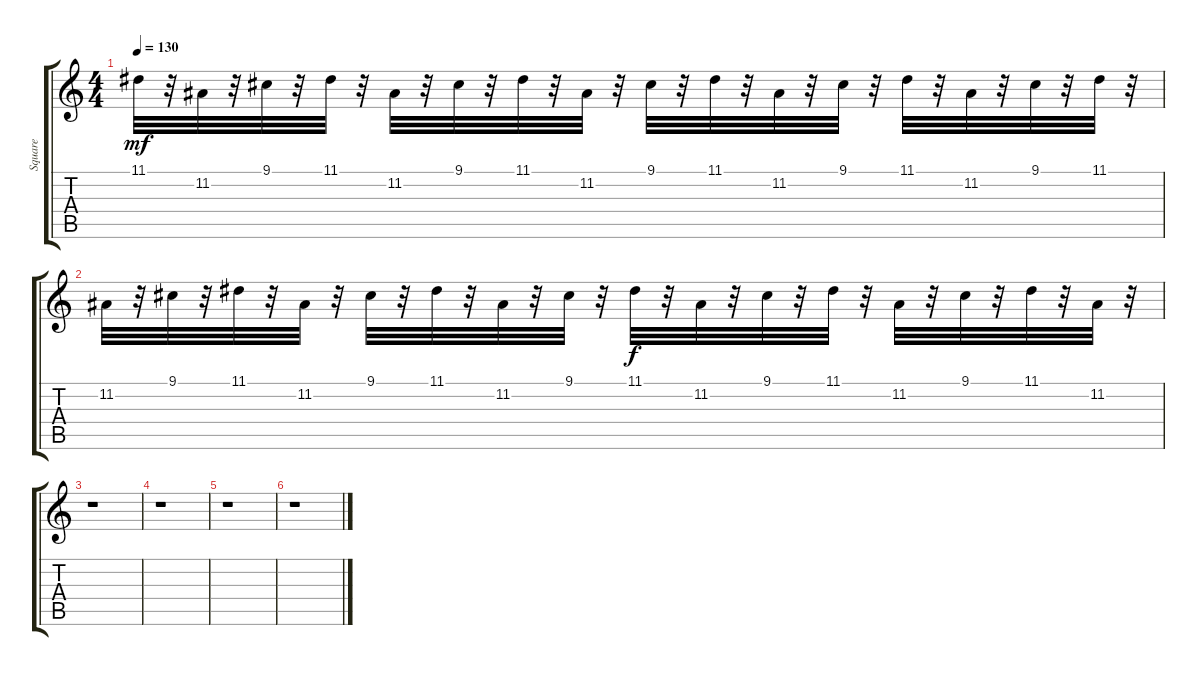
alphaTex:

\track ("Square" "Square") {instrument lead1square}
\staff {score tabs}
\tuning (E4 B3 G3 D3 A2 E2) {hide}
\ts (4 4)
\tempo 130
\clef g2
\ks c
11.1.32{dy mf} r.32 11.2.32 r.32 9.1.32 r.32 11.1.32 r.32 11.2.32 r.32 9.1.32 r.32 11.1.32 r.32 11.2.32 r.32 9.1.32 r.32 11.1.32 r.32 11.2.32 r.32 9.1.32 r.32 11.1.32 r.32 11.2.32 r.32 9.1.32 r.32 11.1.32 r.32 |
11.2.32 r.32 9.1.32 r.32 11.1.32 r.32 11.2.32 r.32 9.1.32 r.32 11.1.32 r.32 11.2.32 r.32 9.1.32 r.32 11.1.32{dy f} r.32 11.2.32 r.32 9.1.32 r.32 11.1.32 r.32 11.2.32 r.32 9.1.32 r.32 11.1.32 r.32 11.2.32 r.32 |
r.1 |
r.1 |
r.1 |
r.1
